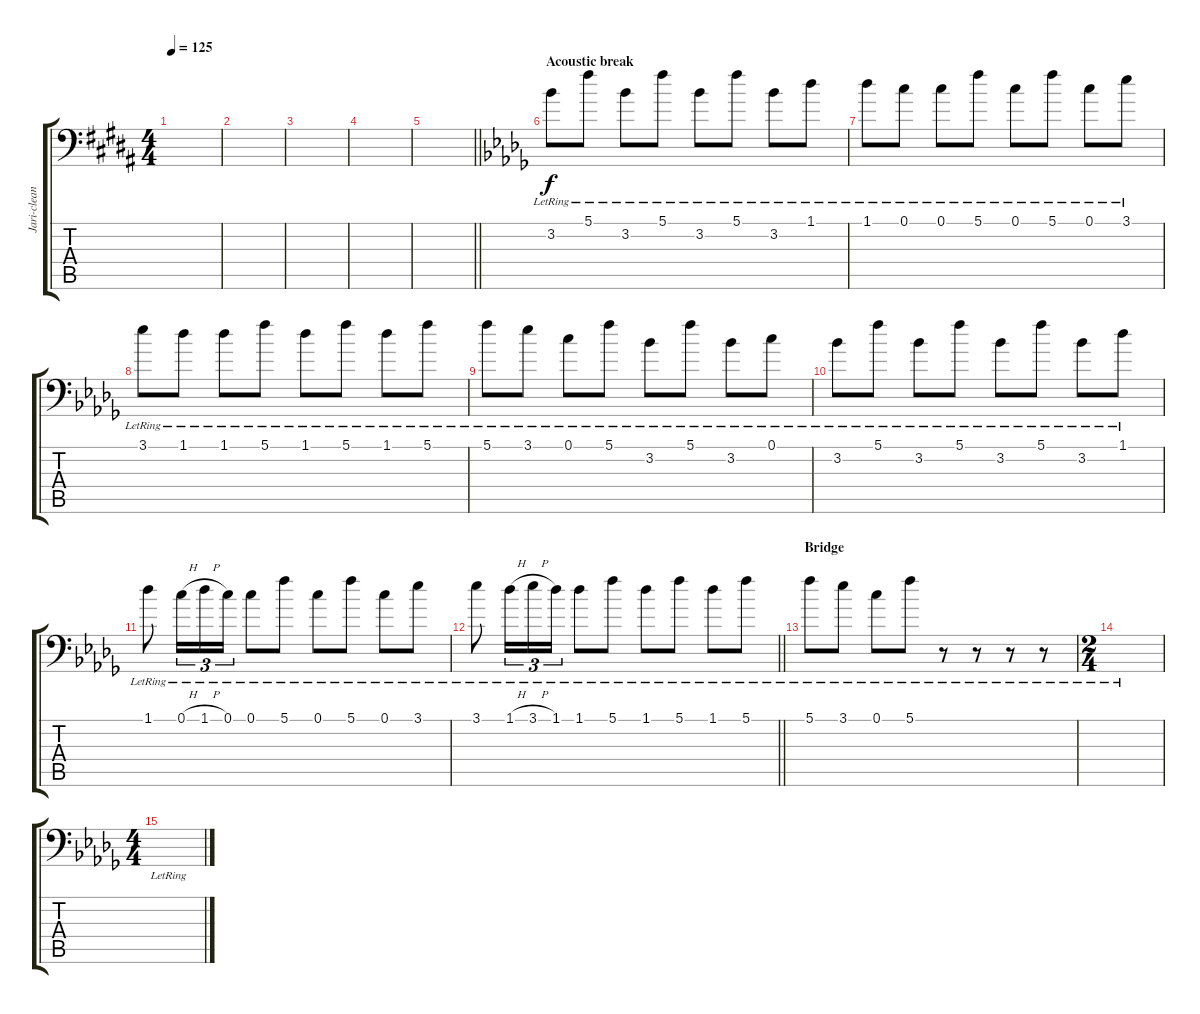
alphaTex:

\track ("Jari-clean" "Jari-clean") {instrument acousticguitarsteel}
\staff {score tabs}
\tuning (C4 G3 Eb3 Bb2 F2 Bb1) {hide}
\ts (4 4)
\tempo 125
\clef f4
\ks b
|
|
|
|
\barLineRight lightlight
|
\section ("" "Acoustic break")
\ks bbminor
3.2{lr}.8 5.1{lr}.8 3.2{lr}.8 5.1{lr}.8 3.2{lr}.8 5.1{lr}.8 3.2{lr}.8 1.1{lr}.8 |
1.1{lr}.8 0.1{lr}.8 0.1{lr}.8 5.1{lr}.8 0.1{lr}.8 5.1{lr}.8 0.1{lr}.8 3.1{lr}.8 |
3.1{lr}.8 1.1{lr}.8 1.1{lr}.8 5.1{lr}.8 1.1{lr}.8 5.1{lr}.8 1.1{lr}.8 5.1{lr}.8 |
5.1{lr}.8 3.1{lr}.8 0.1{lr}.8 5.1{lr}.8 3.2{lr}.8 5.1{lr}.8 3.2{lr}.8 0.1{lr}.8 |
3.2{lr}.8 5.1{lr}.8 3.2{lr}.8 5.1{lr}.8 3.2{lr}.8 5.1{lr}.8 3.2{lr}.8 1.1{lr}.8 |
1.1{lr}.8 0.1{h lr}.16{tu (3 2)} 1.1{h lr}.16{tu (3 2)} 0.1{lr}.16{tu (3 2)} 0.1{lr}.8 5.1{lr}.8 0.1{lr}.8 5.1{lr}.8 0.1{lr}.8 3.1{lr}.8 |
\barLineRight lightlight
3.1{lr}.8 1.1{h lr}.16{tu (3 2)} 3.1{h lr}.16{tu (3 2)} 1.1{lr}.16{tu (3 2)} 1.1{lr}.8 5.1{lr}.8 1.1{lr}.8 5.1{lr}.8 1.1{lr}.8 5.1{lr}.8 |
\section ("" "Bridge")
5.1{lr}.8 3.1{lr}.8 0.1{lr}.8 5.1{lr}.8 r.8 r.8 r.8 r.8 |
\ts (2 4)
|
\ts (4 4)
